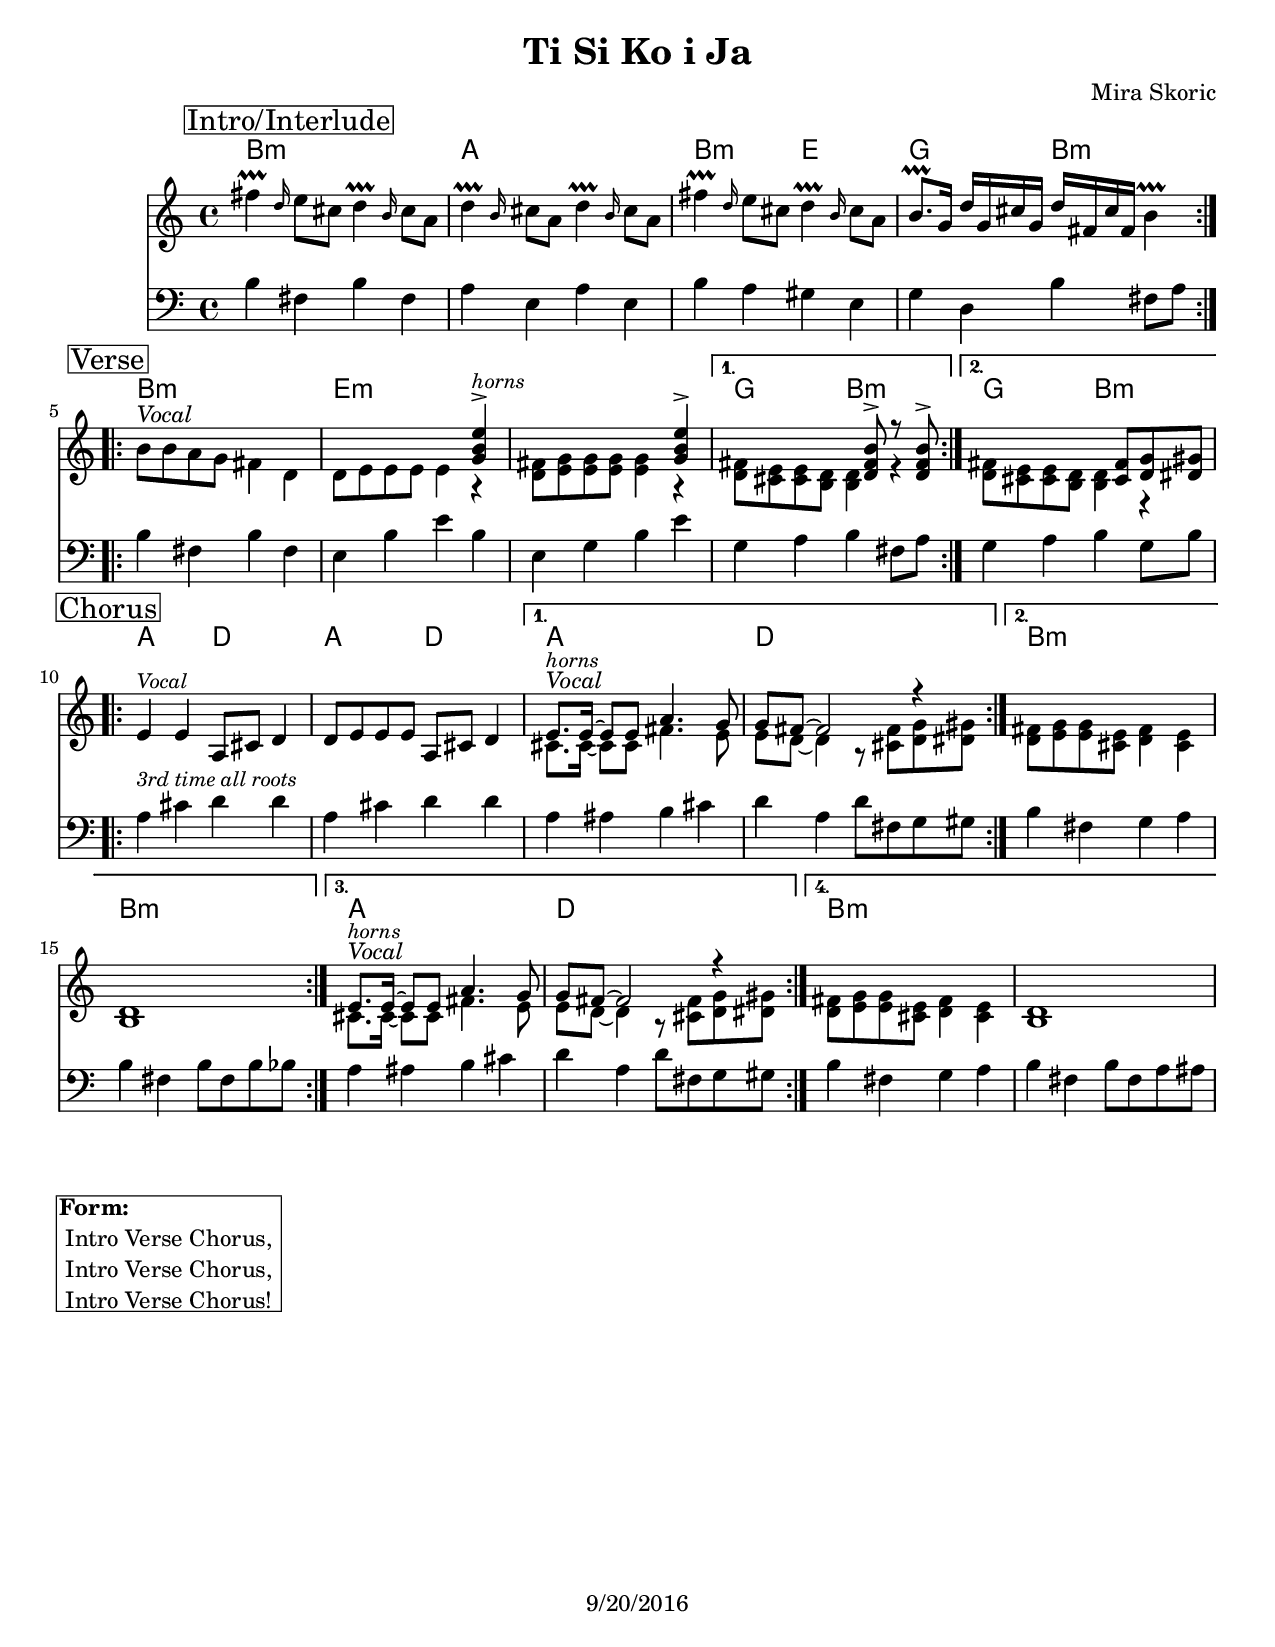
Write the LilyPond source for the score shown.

\version "2.16.2"

\header {
	title = "Ti Si Ko i Ja"
	composer = "Mira Skoric"
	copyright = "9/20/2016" %date of latest edits
}
\paper {
  #(set-paper-size "letter")
  }


slash = {
	\override NoteHead #'style = #'slash
	\override Stem #'transparent = ##t
}

noslash = {
	\revert NoteHead #'style
	\revert Stem #'transparent
}

test = { \relative c' { \tempo 4 = 80 \set Score.markFormatter = #format-mark-box-letters
	\repeat volta 2 {
	}
}
}

	
melody = { \relative c'' { \set Score.markFormatter = #format-mark-box-letters 

	\mark \markup { \box "Intro/Interlude" }
	\repeat volta 2 {
		fis4\prallprall \grace d16 e8 cis d4\prallprall \grace b16 cis8 a |	
		d4\prallprall \grace b16 cis8 a d4\prallprall \grace b16 cis8 a |
		fis'4\prallprall \grace d16 e8 cis d4\prallprall \grace b16 cis8 a |	
		b8.\prallprall g16 d' g, cis g d' fis, cis' fis, b4\prallprall |
		}	

	\mark \markup { \box "Verse" }
	<<
		{
		\repeat volta 2 {
			s1 | s2. <g b e>4->^\markup { \italic \small "horns" } | s2. <g b e>4-> |
			}
			\alternative {
				{ s2 s8 <d fis b>-> r <d fis b>-> | }
				{ s2 s8 <cis fis> <d g> <dis gis> | }
			}
		}
	\\
		{
		\repeat volta 2 {
			b'8^\markup { \italic "Vocal" } b a g fis4 d | d8 e e e e4 r |
			<d fis>8 <e g> <e g> <e g> <e g>4 r |
			}
			\alternative {
				{ <d fis>8 <cis e> <cis e> <b d> <b d>4 r | }
				{ <d fis>8 <cis e> <cis e> <b d> <b d>4 r | }
			}
		}

	>>

	\mark \markup { \box "Chorus" }
	<<
		{
		\repeat volta 4 {
			e^\markup { \italic \small "Vocal" } e a,8 cis d4 | d8 e e e a, cis d4 |
			}
			\alternative {
				{ e8.^\markup { \italic "Vocal" } e16~ e8 e a4. g8 | g fis~ fis2 r4 | }
				{ s1 | s1 | }
				{ e8.^\markup { \italic "Vocal" } e16~ e8 e a4. g8 | g fis~ fis2 r4 | }
				{ s1 | s1 | }
			}
		}
	\\
		{
		\repeat volta 4 {
			s1 | s1 | 
			}
			\alternative {
				{ cis8.^\markup { \italic \small "horns" } cis16~ cis8 cis fis4. e8 | e d~ d4 r8 <cis fis> <d g> <dis gis> | }
				{ <d fis>8 <e g> <e g> <cis e> <d fis>4 <cis e> | <b d>1 | }
				{ cis8.^\markup { \italic \small "horns" } cis16~ cis8 cis fis4. e8 | e d~ d4 r8 <cis fis> <d g> <dis gis> | }
				{ <d fis>8 <e g> <e g> <cis e> <d fis>4 <cis e> | <b d>1 | }
			}
		}

	>>

}
}
	
bass = { \relative c' { \set Score.markFormatter = #format-mark-box-letters 

	\mark \markup { \box "Intro/Interlude" }
	\repeat volta 2 {
		b4 fis b fis | a e a e | b' a gis e | g d b' fis8 a |
	}	

	\mark \markup { \box "Verse" }
	\repeat volta 2 {
		b4 fis b fis | e b' e b | e, g b e |  
	}
		\alternative {
			{ g, a b fis8 a | }
			{ g4 a b g8 b | }
		}

	\mark \markup { \box "Chorus" }
	\repeat volta 4 {
		a4^\markup { \italic \small "3rd time all roots" } cis d d | a cis d d |
	}
		\alternative {
			{ a4 ais b cis | d a d8 fis, g gis | }
			{ b4 fis g a | b fis b8 fis b bes |}
			{ a4 ais b cis | d a d8 fis, g gis | }
			{ b4 fis g a | b fis b8 fis a ais |}
		}

}
}

midbrass = { \relative c { \set Score.markFormatter = #format-mark-box-letters 

}
}

		
changes = { \chordmode { 

% Intro
b1:min | a | b2:min e | g b:min | 

% Verse
b1:min | e:min | e:min | g2 b:min |
						 g2 b:min |

% Chorus
a2 d | a d | a1 | d |
			 b1:min | b:min |
			 a1 | d | 
			 b1:min | b:min |

}
}

%{
\book {
	\score { 
	  <<
	    \new ChordNames {
		\set chordChanges = ##t
		\changes
	    }
	    \new Staff { \clef treble
		\melody
	    }
	    \new Staff { \clef bass 
		\midbrass
	    }
	  >>
	}
}
%}

\book {
	\score { 
	  <<
	    \new ChordNames {
		\set chordChanges = ##t
		\changes
	    }
	    \new Staff { \clef treble 
		\melody
	    }
	    \new Staff { \clef bass 
		\bass
	    }
	  >>
	}
	%Form
	\markup { \box \column {
	\line { \bold "Form:" }
	\line { " Intro Verse Chorus, " }
	\line { " Intro Verse Chorus, " }
	\line { " Intro Verse Chorus! " }

	}}
}
%{
\book {
	\score {
	  <<
		\new Staff {
		  \set Staff.midiInstrument = #"trumpet" \unfoldRepeats
			\melody
		}
		\new Staff {
		  \set Staff.midiInstrument = #"trumpet" \unfoldRepeats
			\midbrass
		}
	  >>
		\midi { }
	}
}
\book {
	\score {
	  <<
		\new Staff {
		  \set Staff.midiInstrument = #"trumpet" \unfoldRepeats
			\test
		}
	  >>
		\midi { }
	}
}
%}
